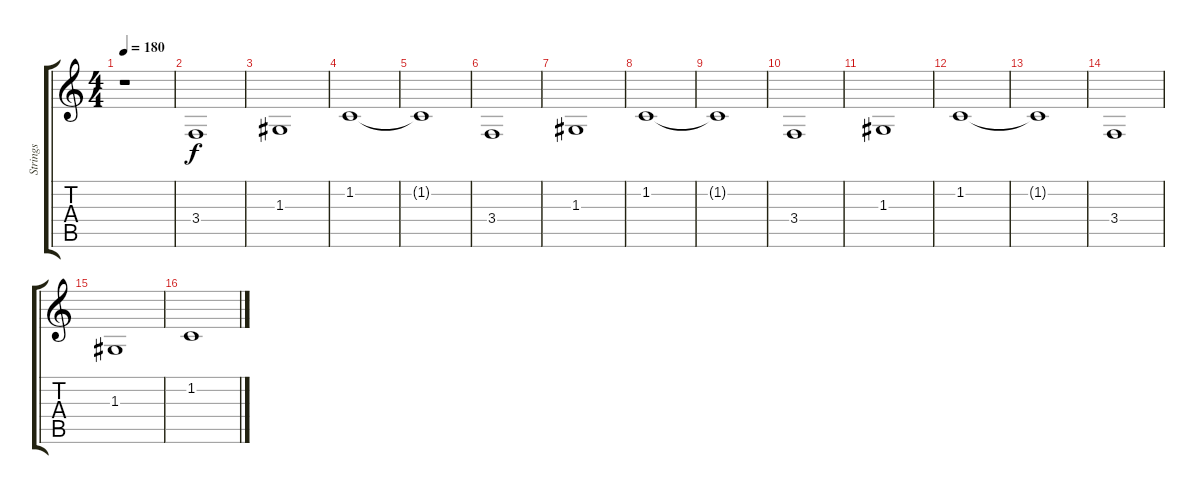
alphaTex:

\track ("Strings" "Strings") {instrument stringensemble1}
\staff {score tabs}
\tuning (E4 B3 G3 D3 A2 E2) {hide}
\ts (4 4)
\tempo 180
\clef g2
\ks c
r.1{dy f} |
3.4.1 |
1.3.1 |
1.2.1 |
1.2{t}.1 |
3.4.1 |
1.3.1 |
1.2.1 |
1.2{t}.1 |
3.4.1 |
1.3.1 |
1.2.1 |
1.2{t}.1 |
3.4.1 |
1.3.1 |
1.2.1
